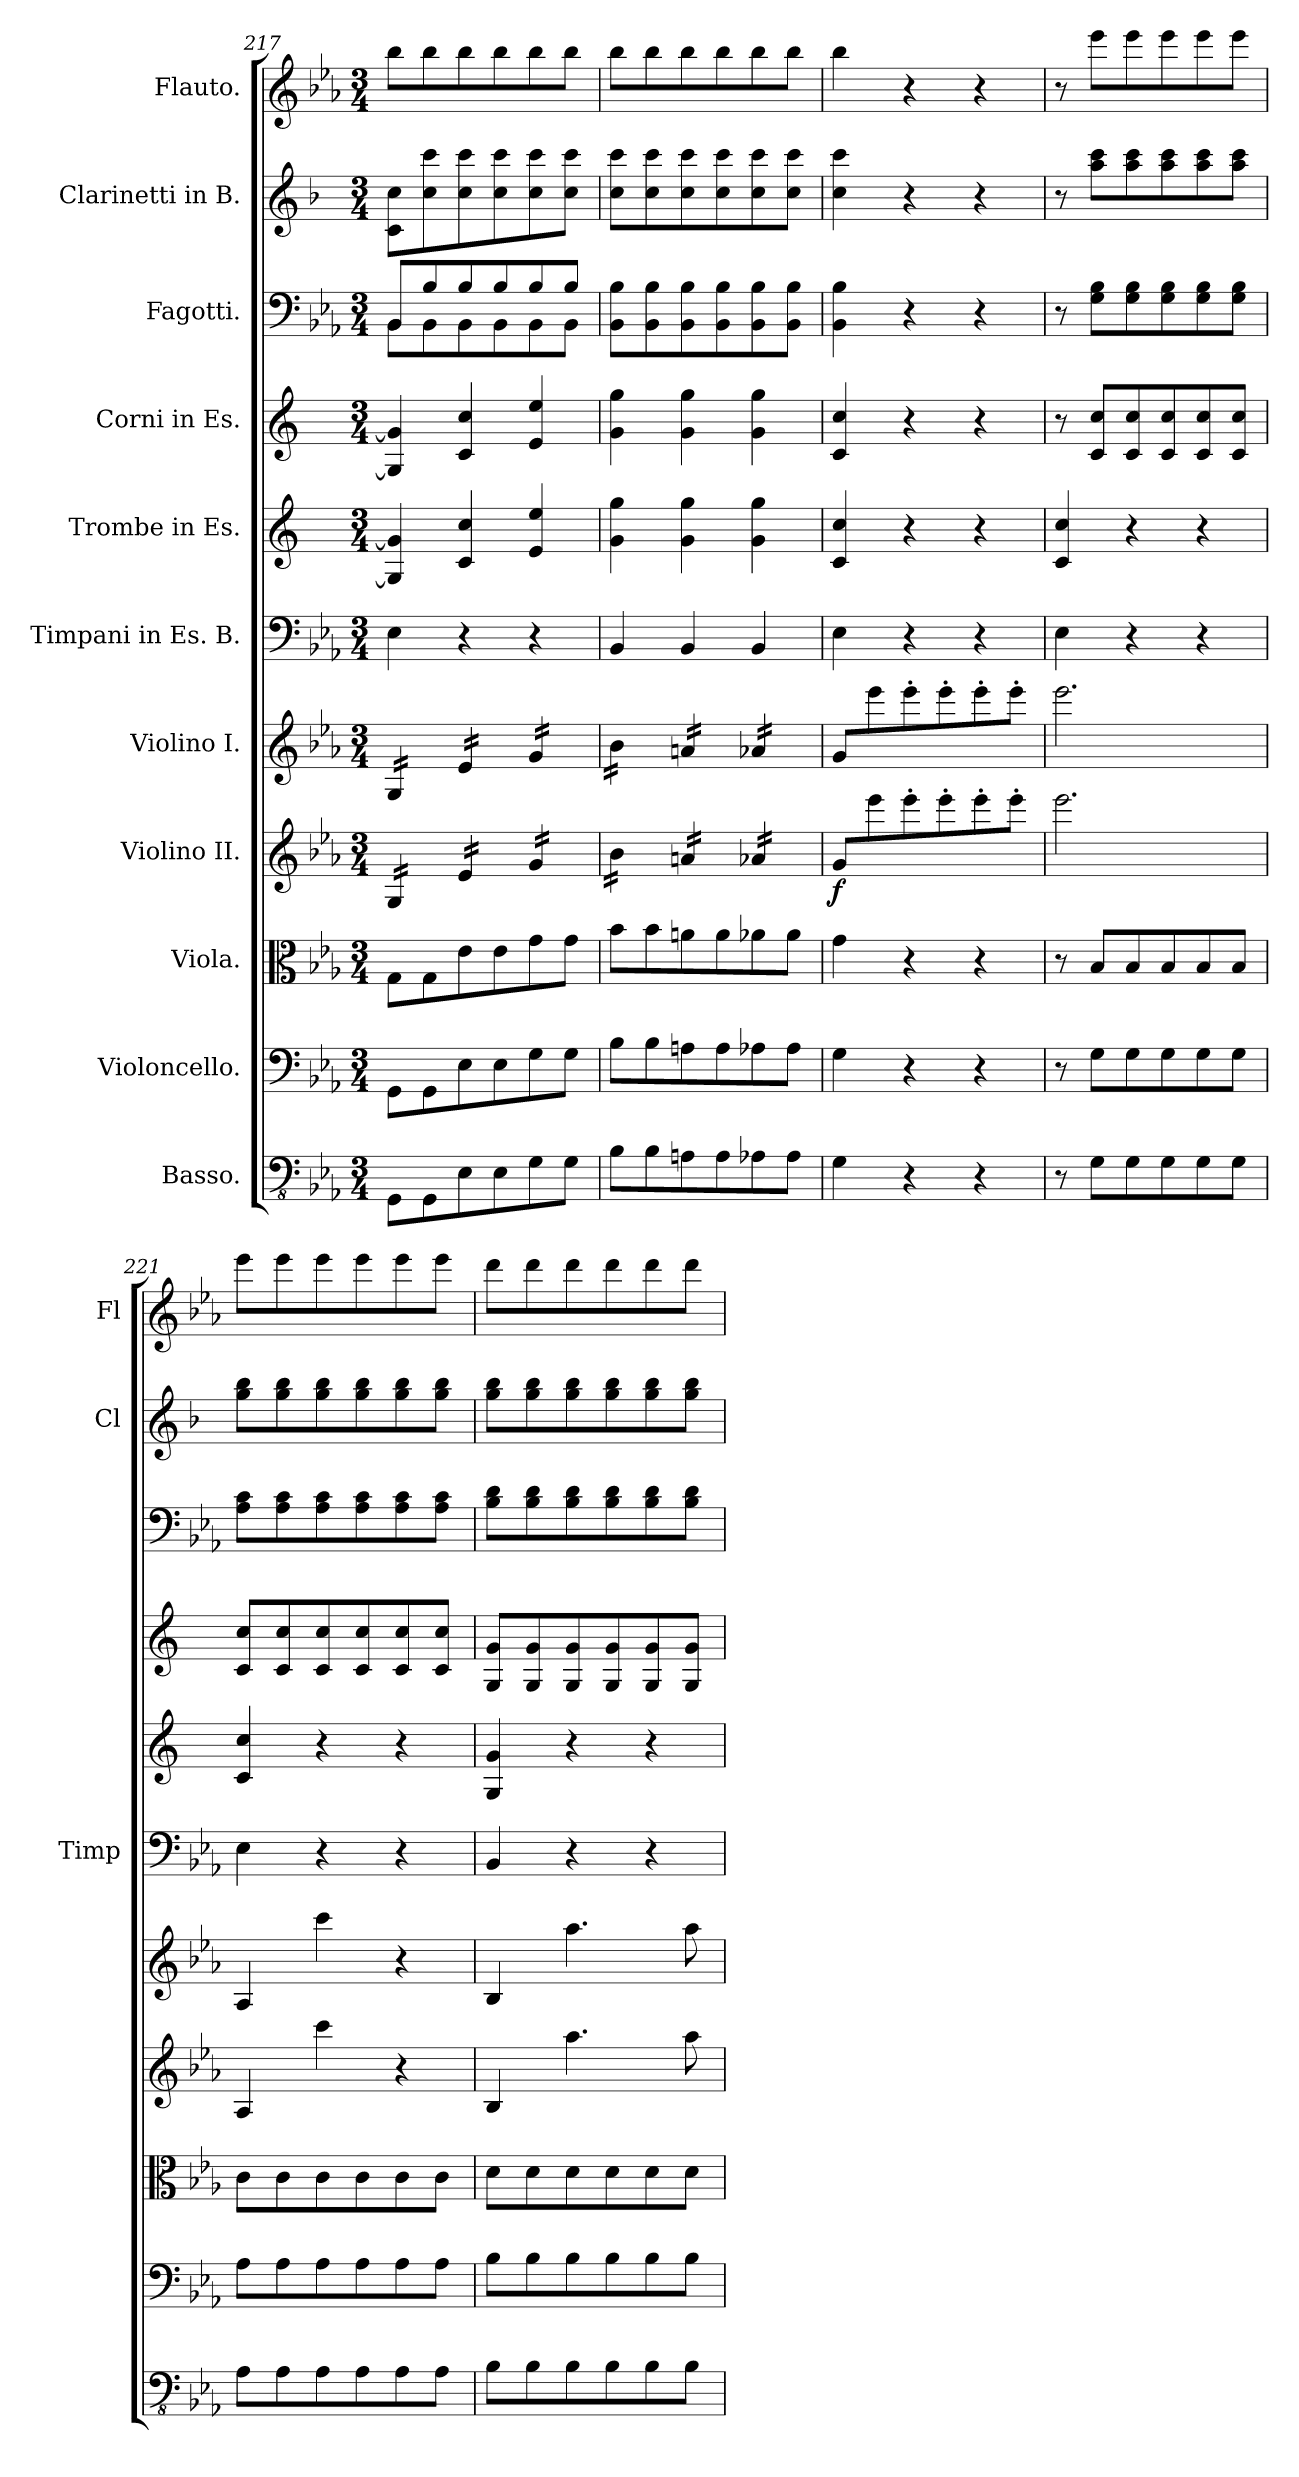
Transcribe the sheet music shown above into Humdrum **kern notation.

**kern	**kern	**kern	**kern	**dynam	**kern	**kern	**kern	**kern	**kern	**kern	**text	**kern
*part11	*part10	*part9	*part8	*part8	*part7	*part6	*part5	*part4	*part3	*part2	*part2	*part1
*staff11	*staff10	*staff9	*staff8	*staff8	*staff7	*staff6	*staff5	*staff4	*staff3	*staff2	*staff2	*staff1
*I"Basso.	*I"Violoncello.	*I"Viola.	*I"Violino II.	*	*I"Violino I.	*I"Timpani in Es. B.	*I"Trombe in Es.	*I"Corni in Es.	*I"Fagotti.	*I"Clarinetti in B.	*	*I"Flauto.
*	*	*	*	*	*	*I'Timp	*	*	*	*I'Cl	*	*I'Fl
*clefFv4	*clefF4	*clefC3	*clefG2	*	*clefG2	*clefF4	*clefG2	*clefG2	*clefF4	*clefG2	*	*clefG2
*	*	*	*	*	*	*	*ITrd-2c-3	*ITrd5c9	*	*ITrd1c2	*	*
*k[b-e-a-]	*k[b-e-a-]	*k[b-e-a-]	*k[b-e-a-]	*	*k[b-e-a-]	*k[b-e-a-]	*k[b-e-a-]	*k[b-e-a-]	*k[b-e-a-]	*k[b-e-a-]	*	*k[b-e-a-]
*M3/4	*M3/4	*M3/4	*M3/4	*	*M3/4	*M3/4	*M3/4	*M3/4	*M3/4	*M3/4	*	*M3/4
=217	=217	=217	=217	=217	=217	=217	=217	=217	=217	=217	=217	=217
*	*	*	*	*	*	*	*	*	*^	*	*	*
*	*	*	*tremolo	*	*	*	*	*	*	*	*	*	*
*	*	*	*	*	*tremolo	*	*	*	*	*	*	*	*
8GGG\L	8GG\L	8G\L	16G/LL	.	16G/LL	4E-\	4B-/] 4b-/]	4BB-/] 4B-/]	8BB-/L	8BB-\L	8B-\ 8b-\L	.	8bb-\L
.	.	.	16G/	.	16G/	.	.	.	.	.	.	.	.
8GGG\	8GG\	8G\	16G/	.	16G/	.	.	.	8B-/	8BB-\	8b-\ 8bb-\	.	8bb-\
.	.	.	16G/JJ	.	16G/JJ	.	.	.	.	.	.	.	.
8EE-\	8E-\	8e-\	16e-/LL	.	16e-/LL	4r	4e-/ 4ee-/	4E-/ 4e-/	8B-/	8BB-\	8b-\ 8bb-\	.	8bb-\
.	.	.	16e-/	.	16e-/	.	.	.	.	.	.	.	.
8EE-\	8E-\	8e-\	16e-/	.	16e-/	.	.	.	8B-/	8BB-\	8b-\ 8bb-\	.	8bb-\
.	.	.	16e-/JJ	.	16e-/JJ	.	.	.	.	.	.	.	.
8GG\	8G\	8g\	16g/LL	.	16g/LL	4r	4g/ 4gg/	4G/ 4g/	8B-/	8BB-\	8b-\ 8bb-\	.	8bb-\
.	.	.	16g/	.	16g/	.	.	.	.	.	.	.	.
!	!	!	!	!	!	!	!	!	!	!	!	!LO:LY:b	!
8GG\J	8G\J	8g\J	16g/	.	16g/	.	.	.	8B-/J	8BB-\J	8b-\ 8bb-\J	.	8bb-\J
.	.	.	16g/JJ	.	16g/JJ	.	.	.	.	.	.	.	.
*	*	*	*	*	*	*	*	*	*v	*v	*	*	*
=218	=218	=218	=218	=218	=218	=218	=218	=218	=218	=218	=218	=218
8BB-\L	8B-\L	8b-\L	16b-\LL	.	16b-\LL	4BB-/	4b-\ 4bb-\	4B-\ 4b-\	8BB-\ 8B-\L	8b-\ 8bb-\L	.	8bb-\L
.	.	.	16b-\	.	16b-\	.	.	.	.	.	.	.
8BB-\	8B-\	8b-\	16b-\	.	16b-\	.	.	.	8BB-\ 8B-\	8b-\ 8bb-\	.	8bb-\
.	.	.	16b-\JJ	.	16b-\JJ	.	.	.	.	.	.	.
8AAn\	8An\	8an\	16an/LL	.	16an/LL	4BB-/	4b-\ 4bb-\	4B-\ 4b-\	8BB-\ 8B-\	8b-\ 8bb-\	.	8bb-\
.	.	.	16an/	.	16an/	.	.	.	.	.	.	.
8AA\	8A\	8a\	16an/	.	16an/	.	.	.	8BB-\ 8B-\	8b-\ 8bb-\	.	8bb-\
.	.	.	16an/JJ	.	16an/JJ	.	.	.	.	.	.	.
8AA-X\	8A-X\	8a-X\	16a-X/LL	.	16a-X/LL	4BB-/	4b-\ 4bb-\	4B-\ 4b-\	8BB-\ 8B-\	8b-\ 8bb-\	.	8bb-\
.	.	.	16a-X/	.	16a-X/	.	.	.	.	.	.	.
8AA-\J	8A-\J	8a-\J	16a-X/	.	16a-X/	.	.	.	8BB-\ 8B-\J	8b-\ 8bb-\J	.	8bb-\J
.	.	.	16a-X/JJ	.	16a-X/JJ	.	.	.	.	.	.	.
*	*	*	*	*	*Xtremolo	*	*	*	*	*	*	*
*	*	*	*Xtremolo	*	*	*	*	*	*	*	*	*
=219	=219	=219	=219	=219	=219	=219	=219	=219	=219	=219	=219	=219
!	!	!	!	!LO:DY:b	!	!	!	!	!	!	!	!
4GG\	4G\	4g\	8g/L	f	8g/L	4E-\	4e-/ 4ee-/	4E-/ 4e-/	4BB-\ 4B-\	4b-\ 4bb-\	.	4bb-\
.	.	.	8eee-\	.	8eee-\	.	.	.	.	.	.	.
4r	4r	4r	8eee-'\	.	8eee-'\	4r	4r	4r	4r	4r	.	4r
.	.	.	8eee-'\	.	8eee-'\	.	.	.	.	.	.	.
4r	4r	4r	8eee-'\	.	8eee-'\	4r	4r	4r	4r	4r	.	4r
.	.	.	8eee-'\J	.	8eee-'\J	.	.	.	.	.	.	.
=220	=220	=220	=220	=220	=220	=220	=220	=220	=220	=220	=220	=220
8r	8r	8r	2.eee-\	.	2.eee-\	4E-\	4e-/ 4ee-/	8r	8r	8r	.	8r
8GG\L	8G\L	8B-/L	.	.	.	.	.	8E-/ 8e-/L	8G\ 8B-\L	8gg\ 8bb-\L	.	8eee-\L
8GG\	8G\	8B-/	.	.	.	4r	4r	8E-/ 8e-/	8G\ 8B-\	8gg\ 8bb-\	.	8eee-\
8GG\	8G\	8B-/	.	.	.	.	.	8E-/ 8e-/	8G\ 8B-\	8gg\ 8bb-\	.	8eee-\
8GG\	8G\	8B-/	.	.	.	4r	4r	8E-/ 8e-/	8G\ 8B-\	8gg\ 8bb-\	.	8eee-\
8GG\J	8G\J	8B-/J	.	.	.	.	.	8E-/ 8e-/J	8G\ 8B-\J	8gg\ 8bb-\J	.	8eee-\J
=221	=221	=221	=221	=221	=221	=221	=221	=221	=221	=221	=221	=221
8AA-\L	8A-\L	8c\L	4A-/	.	4A-/	4E-\	4e-/ 4ee-/	8E-/ 8e-/L	8A-\ 8c\L	8ff\ 8aa-\L	.	8eee-\L
8AA-\	8A-\	8c\	.	.	.	.	.	8E-/ 8e-/	8A-\ 8c\	8ff\ 8aa-\	.	8eee-\
8AA-\	8A-\	8c\	4ccc\	.	4ccc\	4r	4r	8E-/ 8e-/	8A-\ 8c\	8ff\ 8aa-\	.	8eee-\
8AA-\	8A-\	8c\	.	.	.	.	.	8E-/ 8e-/	8A-\ 8c\	8ff\ 8aa-\	.	8eee-\
8AA-\	8A-\	8c\	4r	.	4r	4r	4r	8E-/ 8e-/	8A-\ 8c\	8ff\ 8aa-\	.	8eee-\
8AA-\J	8A-\J	8c\J	.	.	.	.	.	8E-/ 8e-/J	8A-\ 8c\J	8ff\ 8aa-\J	.	8eee-\J
=222	=222	=222	=222	=222	=222	=222	=222	=222	=222	=222	=222	=222
8BB-\L	8B-\L	8d\L	4B-/	.	4B-/	4BB-/	4B-/ 4b-/	8BB-/ 8B-/L	8B-\ 8d\L	8ff\ 8aa-\L	.	8ddd\L
8BB-\	8B-\	8d\	.	.	.	.	.	8BB-/ 8B-/	8B-\ 8d\	8ff\ 8aa-\	.	8ddd\
8BB-\	8B-\	8d\	4.aa-\	.	4.aa-\	4r	4r	8BB-/ 8B-/	8B-\ 8d\	8ff\ 8aa-\	.	8ddd\
8BB-\	8B-\	8d\	.	.	.	.	.	8BB-/ 8B-/	8B-\ 8d\	8ff\ 8aa-\	.	8ddd\
8BB-\	8B-\	8d\	.	.	.	4r	4r	8BB-/ 8B-/	8B-\ 8d\	8ff\ 8aa-\	.	8ddd\
8BB-\J	8B-\J	8d\J	8aa-\	.	8aa-\	.	.	8BB-/ 8B-/J	8B-\ 8d\J	8ff\ 8aa-\J	.	8ddd\J
=	=	=	=	=	=	=	=	=	=	=	=	=
*-	*-	*-	*-	*-	*-	*-	*-	*-	*-	*-	*-	*-
